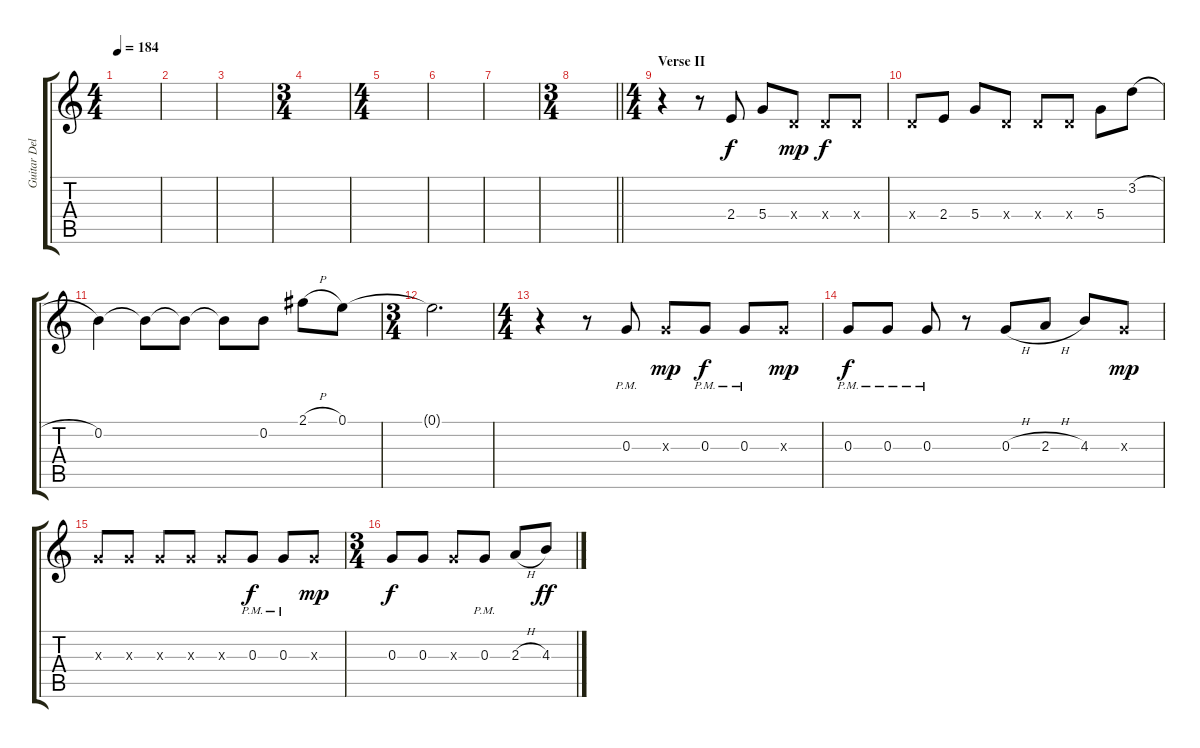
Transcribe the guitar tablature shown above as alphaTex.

\track ("Guitar Delay" "Guitar Del") {instrument overdrivenguitar}
\staff {score tabs}
\tuning (E4 B3 G3 D3 A2 E2) {hide}
\ts (4 4)
\tempo 184
\clef g2
\ks c
|
|
|
\ts (3 4)
|
\ts (4 4)
|
|
|
\ts (3 4)
\barLineRight lightlight
|
\ts (4 4)
\section ("" "Verse II")
r.4 r.8 2.4.8 5.4.8 0.4{x}.8{dy mp} 0.4{x}.8{dy f} 0.4{x}.8 |
0.4{x}.8 2.4.8 5.4.8 0.4{x}.8 0.4{x}.8 0.4{x}.8 5.4.8 3.2{h}.8 |
0.2.4 0.2{t}.8 0.2{t}.8 0.2{t}.8 0.2.8 2.1{h}.8 0.1.8 |
\ts (3 4)
0.1{t}.2{d} |
\ts (4 4)
r.4 r.8 0.3{pm}.8 0.3{x}.8{dy mp} 0.3{pm}.8{dy f} 0.3{pm}.8 0.3{x}.8{dy mp} |
0.3{pm}.8{dy f} 0.3{pm}.8 0.3{pm}.8 r.8 0.3{h}.8 2.3{h}.8 4.3.8 0.3{x}.8{dy mp} |
0.3{x}.8 0.3{x}.8 0.3{x}.8 0.3{x}.8 0.3{x}.8 0.3{pm}.8{dy f} 0.3{pm}.8 0.3{x}.8{dy mp} |
\ts (3 4)
0.3.8{dy f} 0.3.8 0.3{x}.8 0.3{pm}.8 2.3{h}.8 4.3.8{dy ff}
